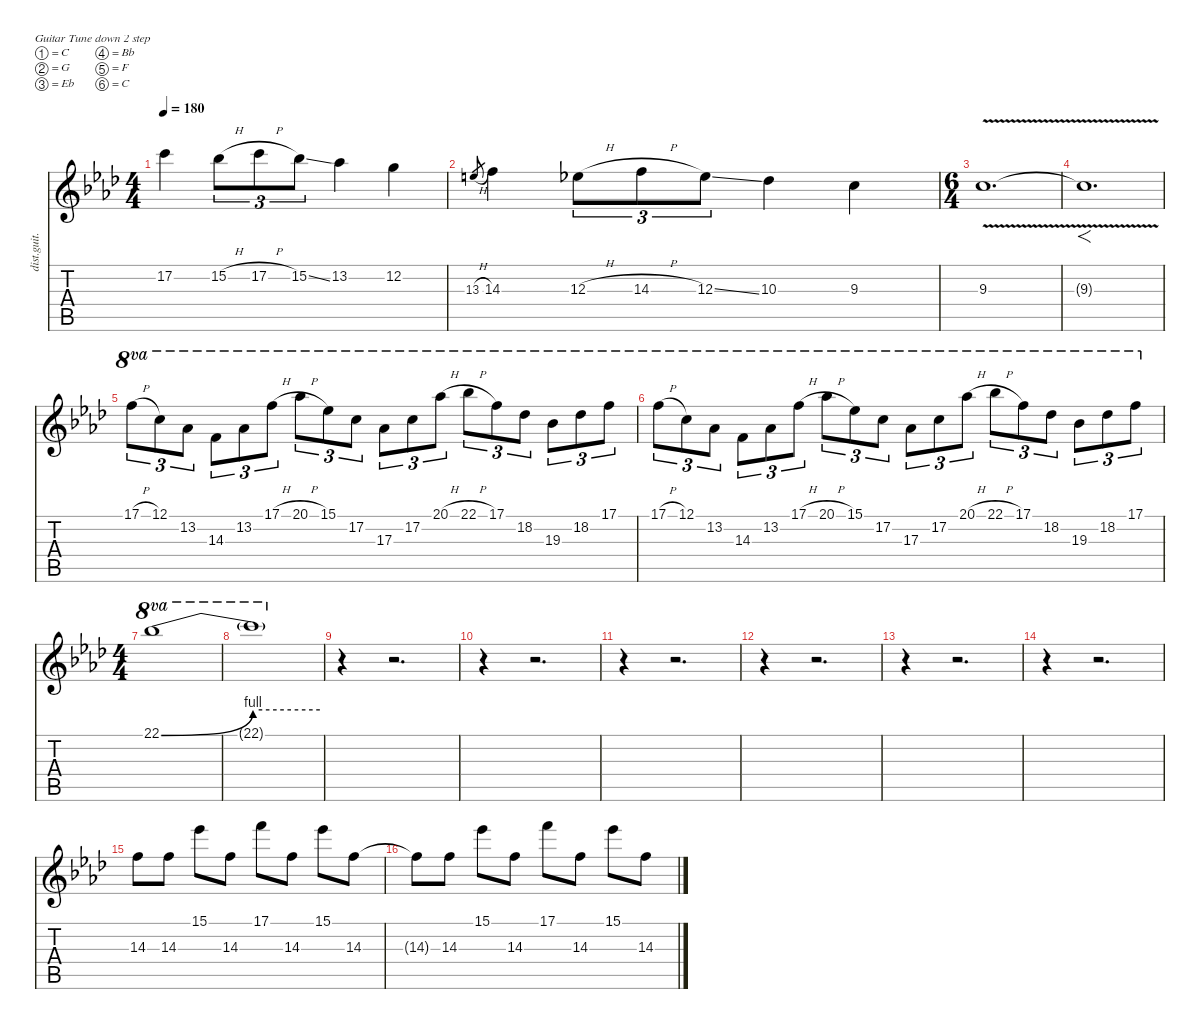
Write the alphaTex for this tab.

\defaultSystemsLayout 4
\hideDynamics
\bracketExtendMode nobrackets
\track ("Sam" "dist.guit.") {instrument distortionguitar}
\staff {score tabs}
\tuning (C4 G3 Eb3 Bb2 F2 C2)
\ts (4 4)
\tempo 180
\clef g2
\ks fminor
17.2{acc forcenatural}.4{dy f beam Down} 15.2{h acc b}.8{tu (3 2) beam Down} 17.2{h acc forcenatural}.8{tu (3 2) beam Down} 15.2{ss acc b}.8{tu (3 2) beam Down} 13.2{acc b}.4{beam Down} 12.2{acc forcenatural}.4{beam Down} |
13.3{h acc forcenatural}.8{gr dy mf beam Up} 14.3{acc forcenatural}.4{dy f beam Down} 12.3{h acc b}.8{tu (3 2) beam Down} 14.3{h acc forcenatural}.8{tu (3 2) beam Down} 12.3{ss acc b}.8{tu (3 2) beam Down} 10.3{acc b}.4{beam Down} 9.3{acc forcenatural}.4{beam Down} |
\ts (6 4)
\beaming (8 6 6)
9.3{v acc forcenatural}.1{d beam Down} |
9.3{v t acc forcenatural}.1{f d beam Down} |
17.1{h acc forcenatural}.8{tu (3 2) ot 8va beam Down} 12.1{acc forcenatural}.8{tu (3 2) ot 8va beam Down} 13.2{acc b}.8{tu (3 2) ot 8va beam Down} 14.3{acc forcenatural}.8{tu (3 2) ot 8va beam Down} 13.2{acc b}.8{tu (3 2) ot 8va beam Down} 17.1{h acc forcenatural}.8{tu (3 2) ot 8va beam Down} 20.1{h acc b}.8{tu (3 2) ot 8va beam Down} 15.1{acc b}.8{tu (3 2) ot 8va beam Down} 17.2{acc forcenatural}.8{tu (3 2) ot 8va beam Down} 17.3{acc b}.8{tu (3 2) ot 8va beam Down} 17.2{acc forcenatural}.8{tu (3 2) ot 8va beam Down} 20.1{h acc b}.8{tu (3 2) ot 8va beam Down} 22.1{h acc b}.8{tu (3 2) ot 8va beam Down} 17.1{acc forcenatural}.8{tu (3 2) ot 8va beam Down} 18.2{acc b}.8{tu (3 2) ot 8va beam Down} 19.3{acc b}.8{tu (3 2) ot 8va beam Down} 18.2{acc b}.8{tu (3 2) ot 8va beam Down} 17.1{acc forcenatural}.8{tu (3 2) ot 8va beam Down} |
17.1{h acc forcenatural}.8{tu (3 2) ot 8va beam Down} 12.1{acc forcenatural}.8{tu (3 2) ot 8va beam Down} 13.2{acc b}.8{tu (3 2) ot 8va beam Down} 14.3{acc forcenatural}.8{tu (3 2) ot 8va beam Down} 13.2{acc b}.8{tu (3 2) ot 8va beam Down} 17.1{h acc forcenatural}.8{tu (3 2) ot 8va beam Down} 20.1{h acc b}.8{tu (3 2) ot 8va beam Down} 15.1{acc b}.8{tu (3 2) ot 8va beam Down} 17.2{acc forcenatural}.8{tu (3 2) ot 8va beam Down} 17.3{acc b}.8{tu (3 2) ot 8va beam Down} 17.2{acc forcenatural}.8{tu (3 2) ot 8va beam Down} 20.1{h acc b}.8{tu (3 2) ot 8va beam Down} 22.1{h acc b}.8{tu (3 2) ot 8va beam Down} 17.1{acc forcenatural}.8{tu (3 2) ot 8va beam Down} 18.2{acc b}.8{tu (3 2) ot 8va beam Down} 19.3{acc b}.8{tu (3 2) ot 8va beam Down} 18.2{acc b}.8{tu (3 2) ot 8va beam Down} 17.1{acc forcenatural}.8{tu (3 2) ot 8va beam Down} |
\ts (4 4)
\beaming (8 2 2 2 2)
22.1{be (bend 0 0 60 4) acc b}.1{ot 8va beam Down} |
22.1{be (hold 0 4 60 4) t}.1{ot 8va beam Down} |
r.4{beam Down} r.2{d beam Down} |
r.4{beam Down} r.2{d beam Down} |
r.4{beam Down} r.2{d beam Down} |
r.4{beam Down} r.2{d beam Down} |
r.4{beam Down} r.2{d beam Down} |
r.4{beam Down} r.2{d beam Down} |
14.3{acc forcenatural}.8{beam Down} 14.3{acc forcenatural}.8{beam Down} 15.1{acc b}.8{beam Down} 14.3{acc forcenatural}.8{beam Down} 17.1{acc forcenatural}.8{beam Down} 14.3{acc forcenatural}.8{beam Down} 15.1{acc b}.8{beam Down} 14.3{acc forcenatural}.8{beam Down} |
14.3{t acc forcenatural}.8{beam Down} 14.3{acc forcenatural}.8{beam Down} 15.1{acc b}.8{beam Down} 14.3{acc forcenatural}.8{beam Down} 17.1{acc forcenatural}.8{beam Down} 14.3{acc forcenatural}.8{beam Down} 15.1{acc b}.8{beam Down} 14.3{acc forcenatural}.8{beam Down}
